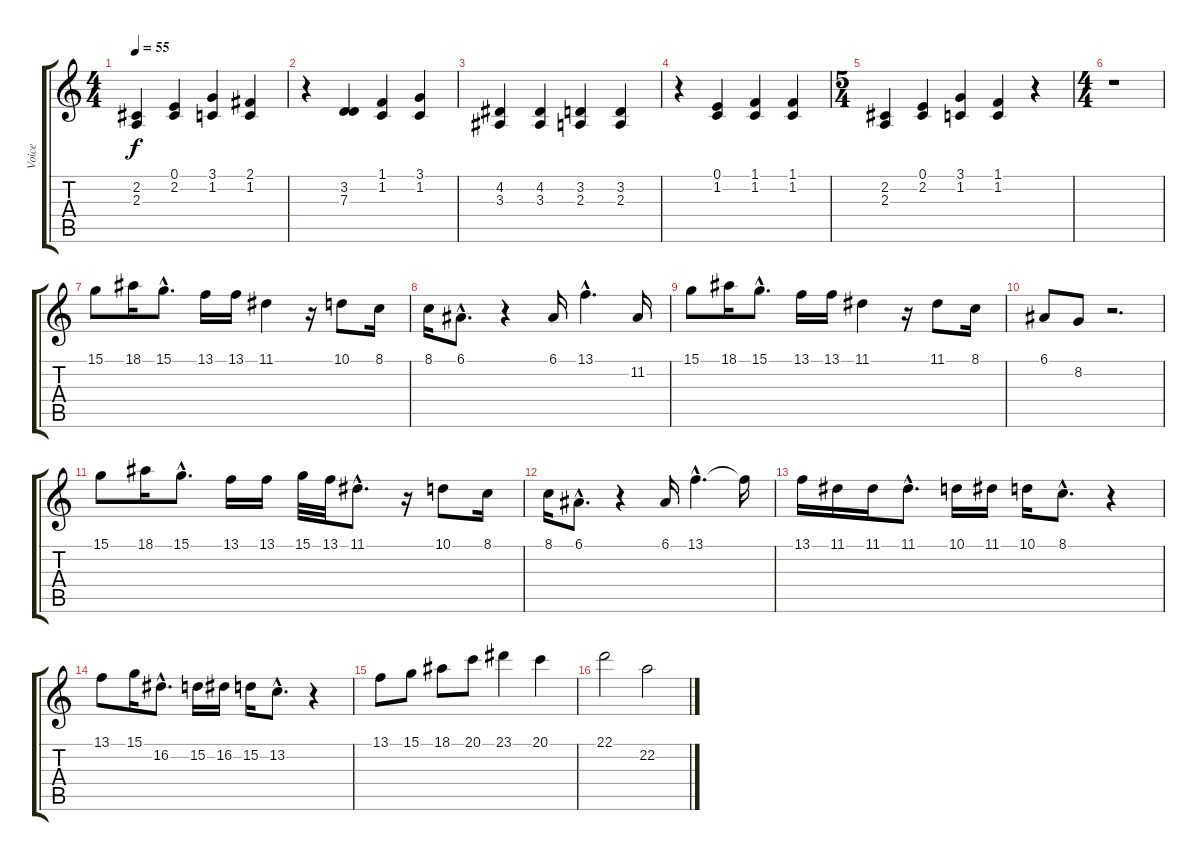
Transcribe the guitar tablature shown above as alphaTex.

\track ("Voice" "Voice") {instrument lead6voice}
\staff {score tabs}
\tuning (E4 B3 G3 D3 A2 E2) {hide}
\ts (4 4)
\tempo 55
\clef g2
\ks c
(2.2 2.3).4{dy f} (0.1 2.2).4 (3.1 1.2).4 (2.1 1.2).4 |
r.4 (3.2 7.3).4 (1.1 1.2).4 (3.1 1.2).4 |
(4.2 3.3).4 (4.2 3.3).4 (3.2 2.3).4 (3.2 2.3).4 |
r.4 (0.1 1.2).4 (1.1 1.2).4 (1.1 1.2).4 |
\ts (5 4)
(2.2 2.3).4 (0.1 2.2).4 (3.1 1.2).4 (1.1 1.2).4 r.4 |
\ts (4 4)
r.1 |
15.1.8 18.1.16 15.1{hac}.8{d} 13.1.16 13.1.16 11.1.4 r.16 10.1.8 8.1.16 |
8.1.16 6.1{hac}.8{d} r.4 6.1.16 13.1{hac}.4{d} 11.2.16 |
15.1.8 18.1.16 15.1{hac}.8{d} 13.1.16 13.1.16 11.1.4 r.16 11.1.8 8.1.16 |
6.1.8 8.2.8 r.2{d} |
15.1.8 18.1.16 15.1{hac}.8{d} 13.1.16 13.1.16 15.1.32 13.1.32 11.1{hac}.8{d} r.16 10.1.8 8.1.16 |
8.1.16 6.1{hac}.8{d} r.4 6.1.16 13.1{hac}.4{d} 13.1{t}.16 |
13.1.16 11.1.16 11.1.16 11.1{hac}.8{d} 10.1.16 11.1.16 10.1.16 8.1{hac}.8{d} r.4 |
13.1.8 15.1.16 16.2{hac}.8{d} 15.2.16 16.2.16 15.2.16 13.2{hac}.8{d} r.4 |
13.1.8 15.1.8 18.1.8 20.1.8 23.1.4 20.1.4 |
22.1.2 22.2.2
